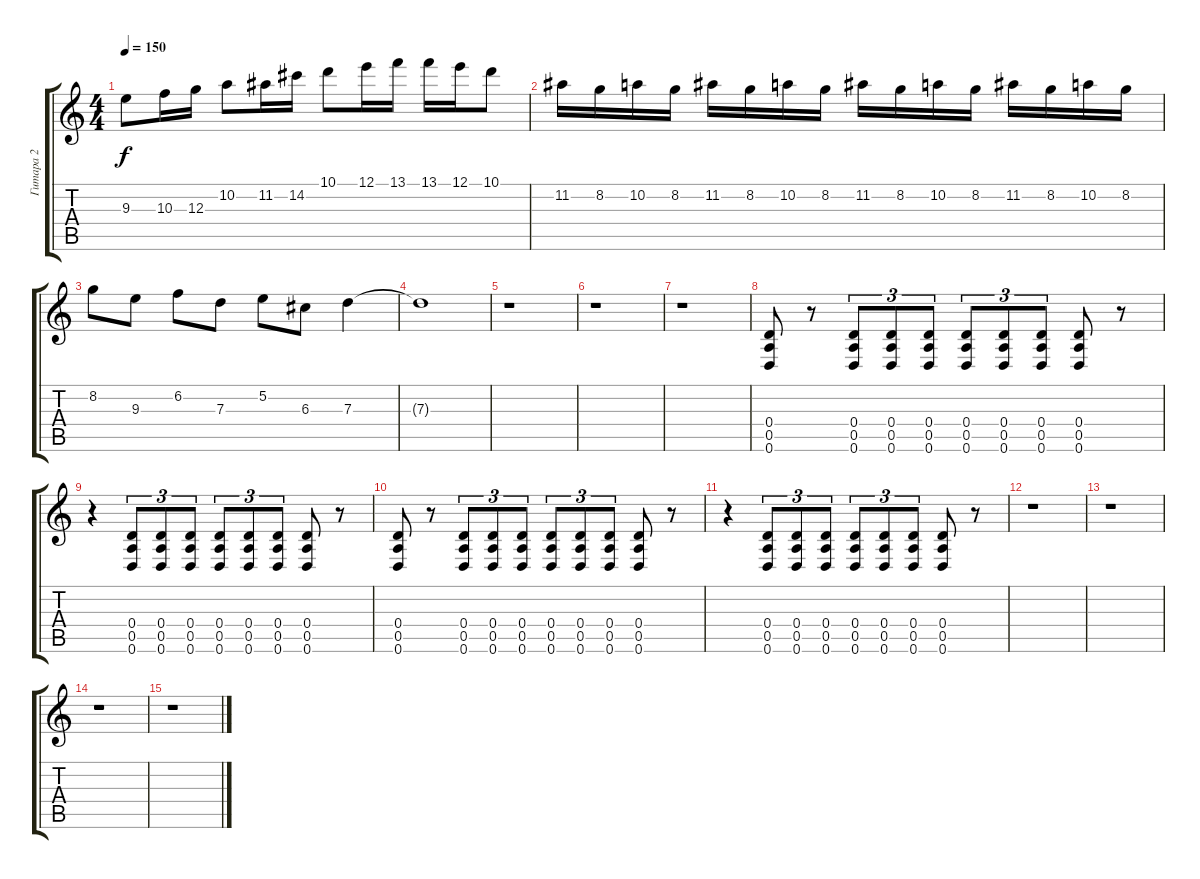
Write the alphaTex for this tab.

\track ("Гитара 2" "Гитара 2") {instrument distortionguitar}
\staff {score tabs}
\tuning (E4 B3 G3 D3 A2 D2) {hide}
\ts (4 4)
\tempo 150
\clef g2
\ks c
9.3.8{dy f} 10.3.16 12.3.16 10.2.8 11.2.16 14.2.16 10.1.8 12.1.16 13.1.16 13.1.16 12.1.16 10.1.8 |
11.2.16 8.2.16 10.2.16 8.2.16 11.2.16 8.2.16 10.2.16 8.2.16 11.2.16 8.2.16 10.2.16 8.2.16 11.2.16 8.2.16 10.2.16 8.2.16 |
8.2.8 9.3.8 6.2.8 7.3.8{volume 0} 5.2.8 6.3.8 7.3.4 |
7.3{t}.1{volume 13} |
r.1 |
r.1{volume 13} |
r.1 |
(0.4 0.5 0.6).8 r.8 (0.4 0.5 0.6).8{tu (3 2)} (0.4 0.5 0.6).8{tu (3 2)} (0.4 0.5 0.6).8{tu (3 2)} (0.4 0.5 0.6).8{tu (3 2)} (0.4 0.5 0.6).8{tu (3 2)} (0.4 0.5 0.6).8{tu (3 2)} (0.4 0.5 0.6).8 r.8 |
r.4 (0.4 0.5 0.6).8{tu (3 2)} (0.4 0.5 0.6).8{tu (3 2)} (0.4 0.5 0.6).8{tu (3 2)} (0.4 0.5 0.6).8{tu (3 2)} (0.4 0.5 0.6).8{tu (3 2)} (0.4 0.5 0.6).8{tu (3 2)} (0.4 0.5 0.6).8 r.8 |
(0.4 0.5 0.6).8 r.8 (0.4 0.5 0.6).8{tu (3 2)} (0.4 0.5 0.6).8{tu (3 2)} (0.4 0.5 0.6).8{tu (3 2)} (0.4 0.5 0.6).8{tu (3 2)} (0.4 0.5 0.6).8{tu (3 2)} (0.4 0.5 0.6).8{tu (3 2)} (0.4 0.5 0.6).8 r.8 |
r.4 (0.4 0.5 0.6).8{tu (3 2)} (0.4 0.5 0.6).8{tu (3 2)} (0.4 0.5 0.6).8{tu (3 2)} (0.4 0.5 0.6).8{tu (3 2)} (0.4 0.5 0.6).8{tu (3 2)} (0.4 0.5 0.6).8{tu (3 2)} (0.4 0.5 0.6).8 r.8 |
r.1 |
r.1 |
r.1 |
r.1
